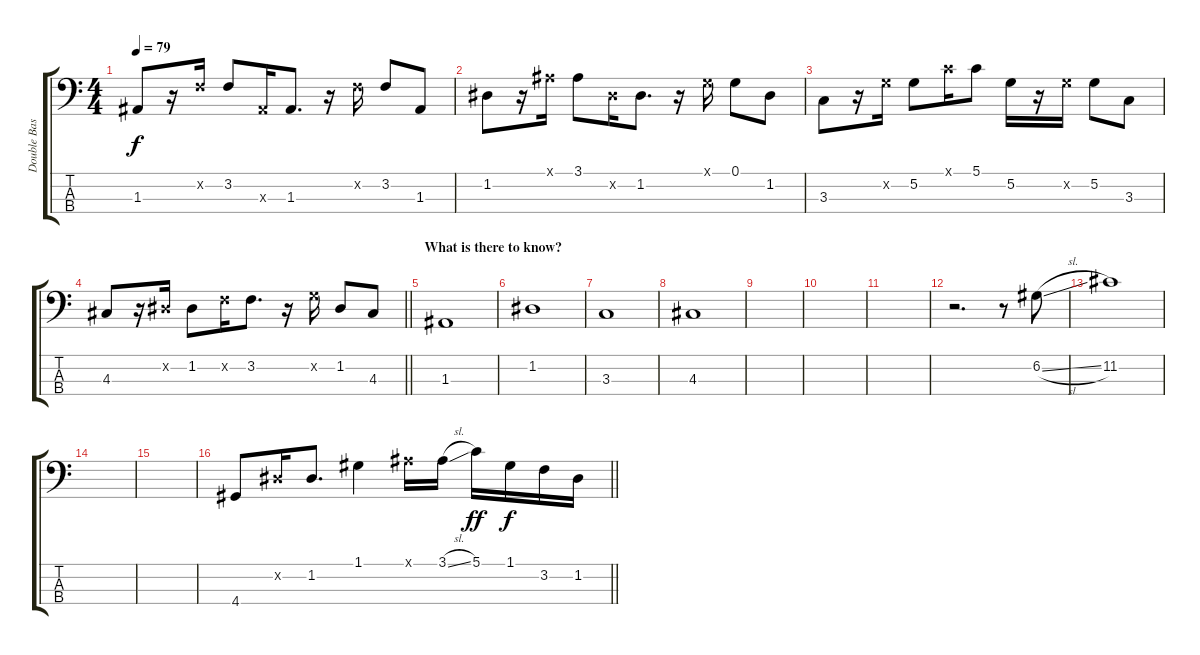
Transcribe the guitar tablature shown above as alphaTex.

\track ("Double Bass" "Double Bas") {instrument acousticbass}
\staff {score tabs}
\tuning (G2 D2 A1 E1) {hide}
\ts (4 4)
\tempo 79
\clef f4
\ks c
1.3.8{dy f} r.16 3.2{x}.16 3.2.8 1.3{x}.16 1.3.8{d} r.16 3.2{x}.16 3.2.8 1.3.8 |
1.2.8 r.16 3.1{x}.16 3.1.8 1.2{x}.16 1.2.8{d} r.16 0.1{x}.16 0.1.8 1.2.8 |
3.3.8 r.16 5.2{x}.16 5.2.8 5.1{x}.16 5.1.8 5.2.16 r.16 5.2{x}.16 5.2.8 3.3.8 |
\barLineRight lightlight
4.3.8 r.16 1.2{x}.16 1.2.8 3.2{x}.16 3.2.8{d} r.16 5.2{x}.16 1.2.8 4.3.8 |
\section ("" "What is there to know?")
1.3.1 |
1.2.1 |
3.3.1 |
4.3.1 |
|
|
|
r.2{d} r.8 6.2{sl}.8 |
11.2.1 |
|
|
\barLineRight lightlight
4.4.8 1.2{x}.16 1.2.8{d} 1.1.4 3.1{x}.16 3.1{sl}.16 5.1.16{dy ff} 1.1.16{dy f} 3.2.16 1.2.16
